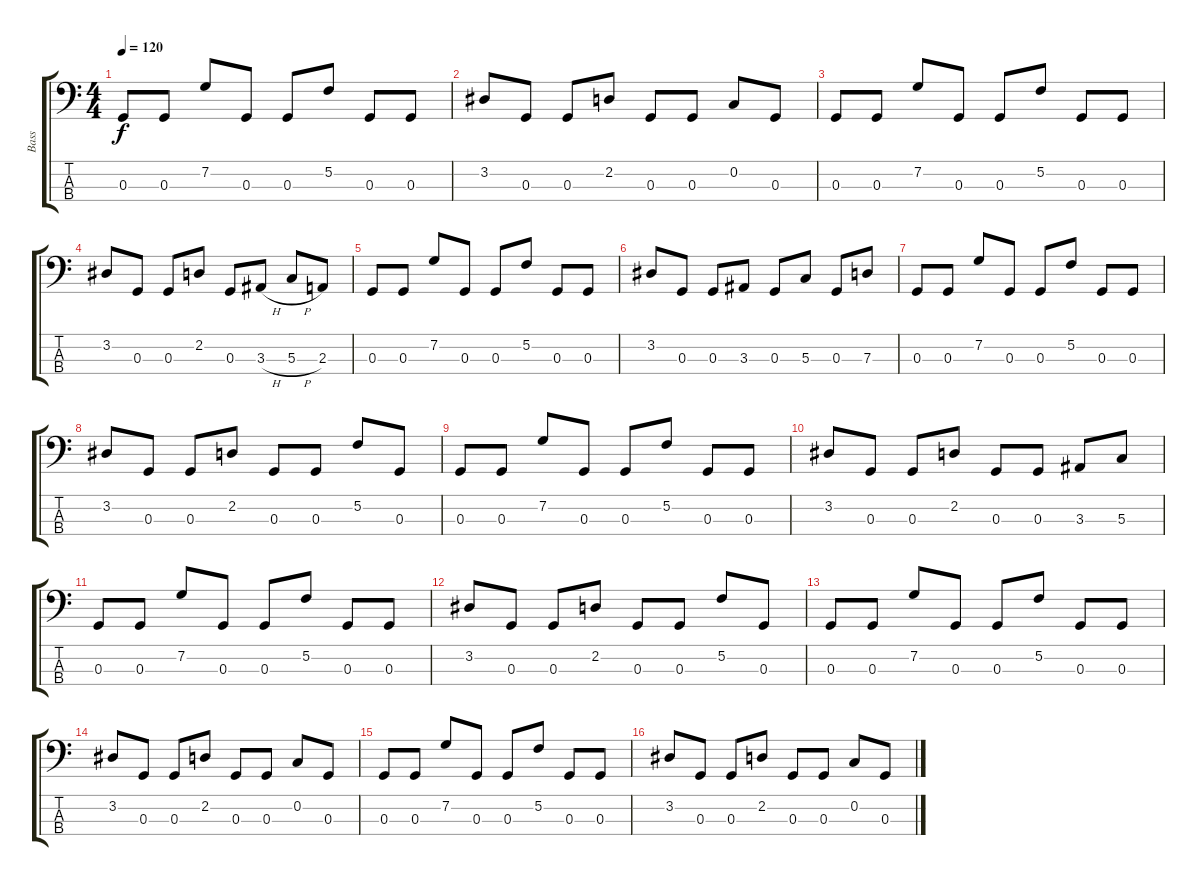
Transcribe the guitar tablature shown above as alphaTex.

\track ("Bass" "Bass") {instrument electricbasspick}
\staff {score tabs}
\tuning (F2 C2 G1 D1) {hide}
\ts (4 4)
\tempo 120
\clef f4
\ks c
0.3.8{dy f instrument electricbasspick} 0.3.8 7.2.8 0.3.8 0.3.8 5.2.8 0.3.8 0.3.8 |
3.2.8 0.3.8 0.3.8 2.2.8 0.3.8 0.3.8 0.2.8 0.3.8 |
0.3.8 0.3.8 7.2.8 0.3.8 0.3.8 5.2.8 0.3.8 0.3.8 |
3.2.8 0.3.8 0.3.8 2.2.8 0.3.8 3.3{h}.8 5.3{h}.8 2.3.8 |
0.3.8 0.3.8 7.2.8 0.3.8 0.3.8 5.2.8 0.3.8 0.3.8 |
3.2.8 0.3.8 0.3.8 3.3.8 0.3.8 5.3.8 0.3.8 7.3.8 |
0.3.8 0.3.8 7.2.8 0.3.8 0.3.8 5.2.8 0.3.8 0.3.8 |
3.2.8 0.3.8 0.3.8 2.2.8 0.3.8 0.3.8 5.2.8 0.3.8 |
0.3.8 0.3.8 7.2.8 0.3.8 0.3.8 5.2.8 0.3.8 0.3.8 |
3.2.8 0.3.8 0.3.8 2.2.8 0.3.8 0.3.8 3.3.8 5.3.8 |
0.3.8 0.3.8 7.2.8 0.3.8 0.3.8 5.2.8 0.3.8 0.3.8 |
3.2.8 0.3.8 0.3.8 2.2.8 0.3.8 0.3.8 5.2.8 0.3.8 |
0.3.8 0.3.8 7.2.8 0.3.8 0.3.8 5.2.8 0.3.8 0.3.8 |
3.2.8 0.3.8 0.3.8 2.2.8 0.3.8 0.3.8 0.2.8 0.3.8 |
0.3.8 0.3.8 7.2.8 0.3.8 0.3.8 5.2.8 0.3.8 0.3.8 |
3.2.8 0.3.8 0.3.8 2.2.8 0.3.8 0.3.8 0.2.8 0.3.8
